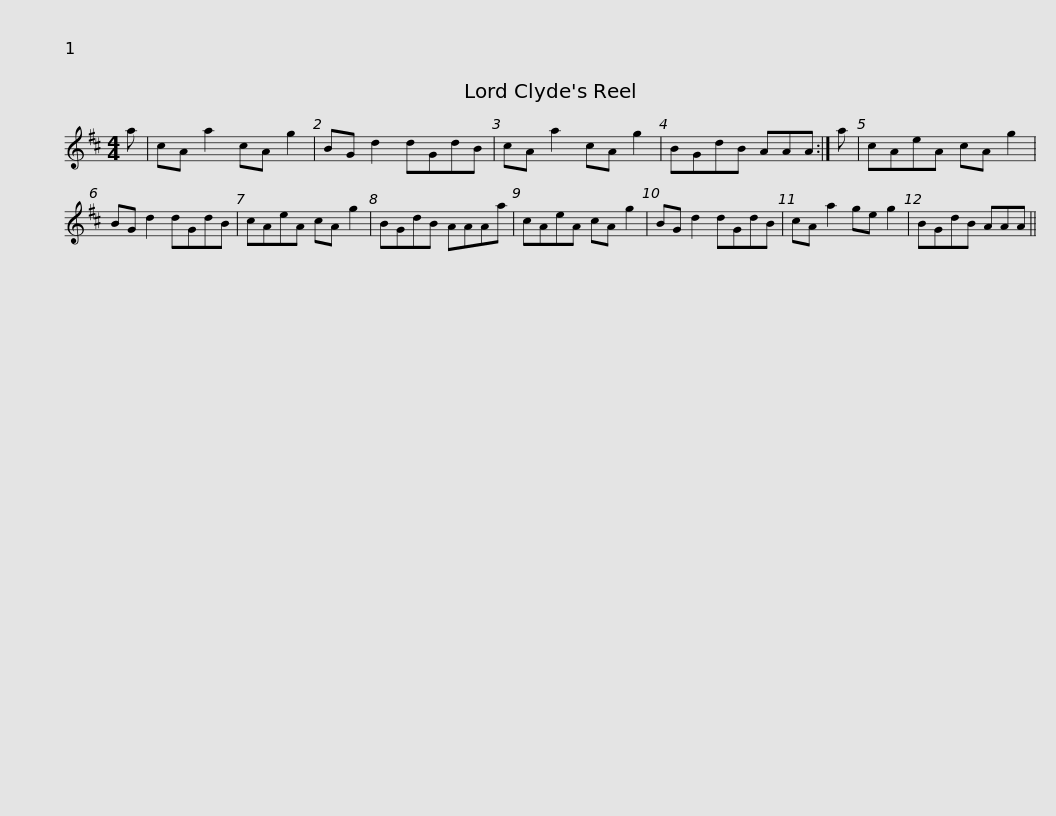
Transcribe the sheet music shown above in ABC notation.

X:1
L:1/8
M:4/4
I:linebreak $
K:D
V:1 treble
V:1
 a | cA a2 cA g2 | BG d2 dGdB | cA a2 cA g2 | BGdB AAA :| %5
 a | cAeA cA g2 | BG d2 dGdB |$ cAeA cA g2 | BGdB AAAa | %10
 cAeA cA g2 | BG d2 dGdB | cA a2 ge g2 | BGdB AAA || %14
